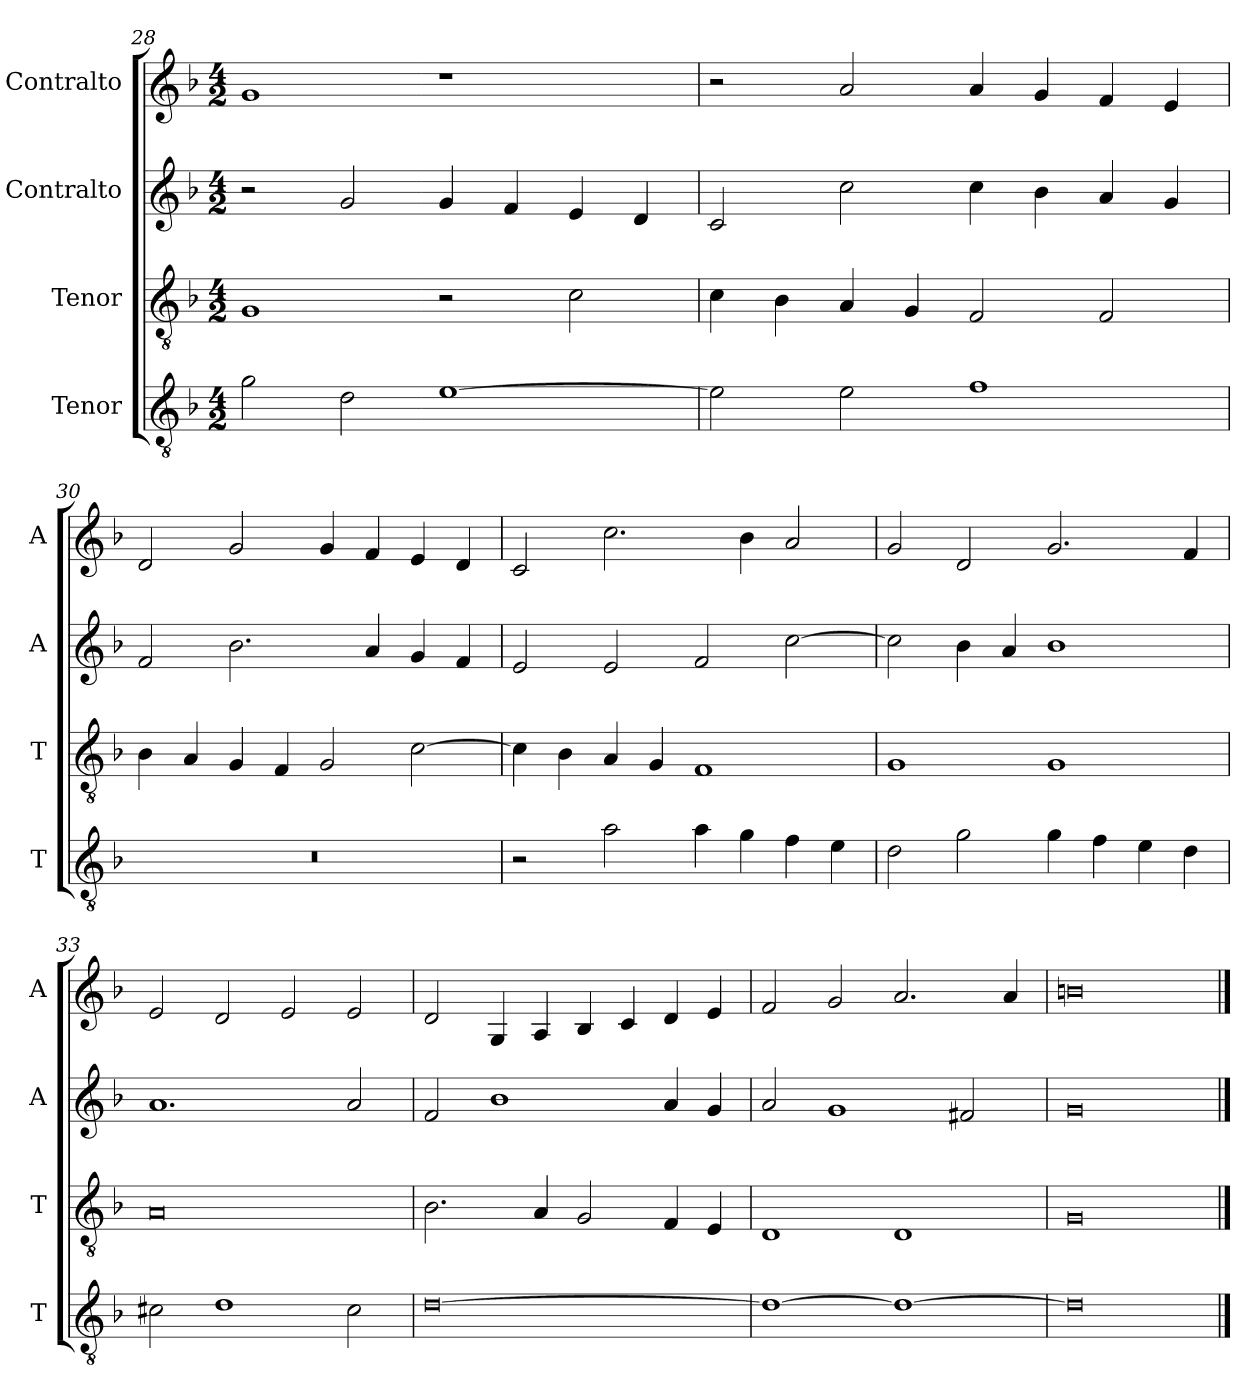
**kern	**kern	**kern	**kern
*part4	*part3	*part2	*part1
*staff4	*staff3	*staff2	*staff1
*I"Tenor	*I"Tenor	*I"Contralto	*I"Contralto
*I'T	*I'T	*I'A	*I'A
*clefGv2	*clefGv2	*clefG2	*clefG2
*k[b-]	*k[b-]	*k[b-]	*k[b-]
*G:dor	*G:dor	*G:dor	*G:dor
*M4/2	*M4/2	*M4/2	*M4/2
=28	=28	=28	=28
2g	1G	2r	1g
2d	.	2g	.
[1e	2r	4g	1r
.	.	4f	.
.	2c	4e	.
.	.	4d	.
=29	=29	=29	=29
2e]	4c	2c	2r
.	4B-	.	.
2e	4A	2cc	2a
.	4G	.	.
1f	2F	4cc	4a
.	.	4b-	4g
.	2F	4a	4f
.	.	4g	4e
=30	=30	=30	=30
0r	4B-	2f	2d
.	4A	.	.
.	4G	2.b-	2g
.	4F	.	.
.	2G	.	4g
.	.	4a	4f
.	[2c	4g	4e
.	.	4f	4d
=31	=31	=31	=31
2r	4c]	2e	2c
.	4B-	.	.
2a	4A	2e	2.cc
.	4G	.	.
4a	1F	2f	.
4g	.	.	4b-
4f	.	[2cc	2a
4e	.	.	.
=32	=32	=32	=32
2d	1G	2cc]	2g
2g	.	4b-	2d
.	.	4a	.
4g	1G	1b-	2.g
4f	.	.	.
4e	.	.	.
4d	.	.	4f
=33	=33	=33	=33
2c#X	0A	1.a	2e
1d	.	.	2d
.	.	.	2e
2c#	.	2a	2e
=34	=34	=34	=34
[0d	2.B-	2f	2d
.	.	1b-	4G
.	4A	.	4A
.	2G	.	4B-
.	.	.	4c
.	4F	4a	4d
.	4E	4g	4e
=35	=35	=35	=35
1d_	1D	2a	2f
.	.	1g	2g
1d_	1D	.	2.a
.	.	2f#X	.
.	.	.	4a
=36	=36	=36	=36
0d]	0G	0g	0bn
==	==	==	==
*-	*-	*-	*-
